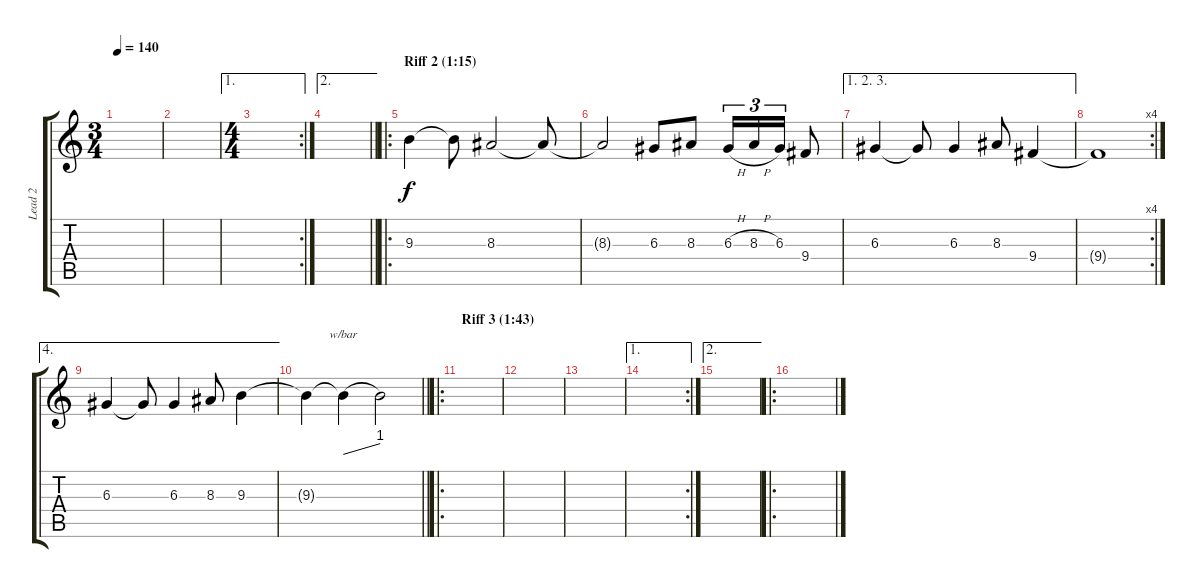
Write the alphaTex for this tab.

\track ("Lead 2" "Lead 2") {instrument distortionguitar}
\staff {score tabs}
\tuning (B3 Gb3 D3 A2 E2 B1) {hide}
\ts (3 4)
\tempo 140
\clef g2
\ks c
|
|
\ae 1
\rc 2
\ts (4 4)
|
\ae 2
\barLineRight lightlight
|
\ro
\section ("" "Riff 2 (1:15)")
9.3.4 9.3{t}.8 8.3.2 8.3{t}.8 |
8.3{t}.2 6.3.8 8.3.8 6.3{h}.16{tu (3 2)} 8.3{h}.16{tu (3 2)} 6.3.16{tu (3 2)} 9.4.8 |
\ae (1 2 3)
6.3.4 6.3{t}.8 6.3.4 8.3.8 9.4.4 |
\rc 4
9.4{t}.1 |
\ae 4
6.3.4 6.3{t}.8 6.3.4 8.3.8 9.3.4 |
\barLineRight lightlight
9.3{t}.4 9.3{t}.4{tbe (dive default 0 0 60 4)} 9.3{t}.2 |
\ro
\section ("" "Riff 3 (1:43)")
|
|
|
\ae 1
\rc 2
|
\ae 2
|
\ro
